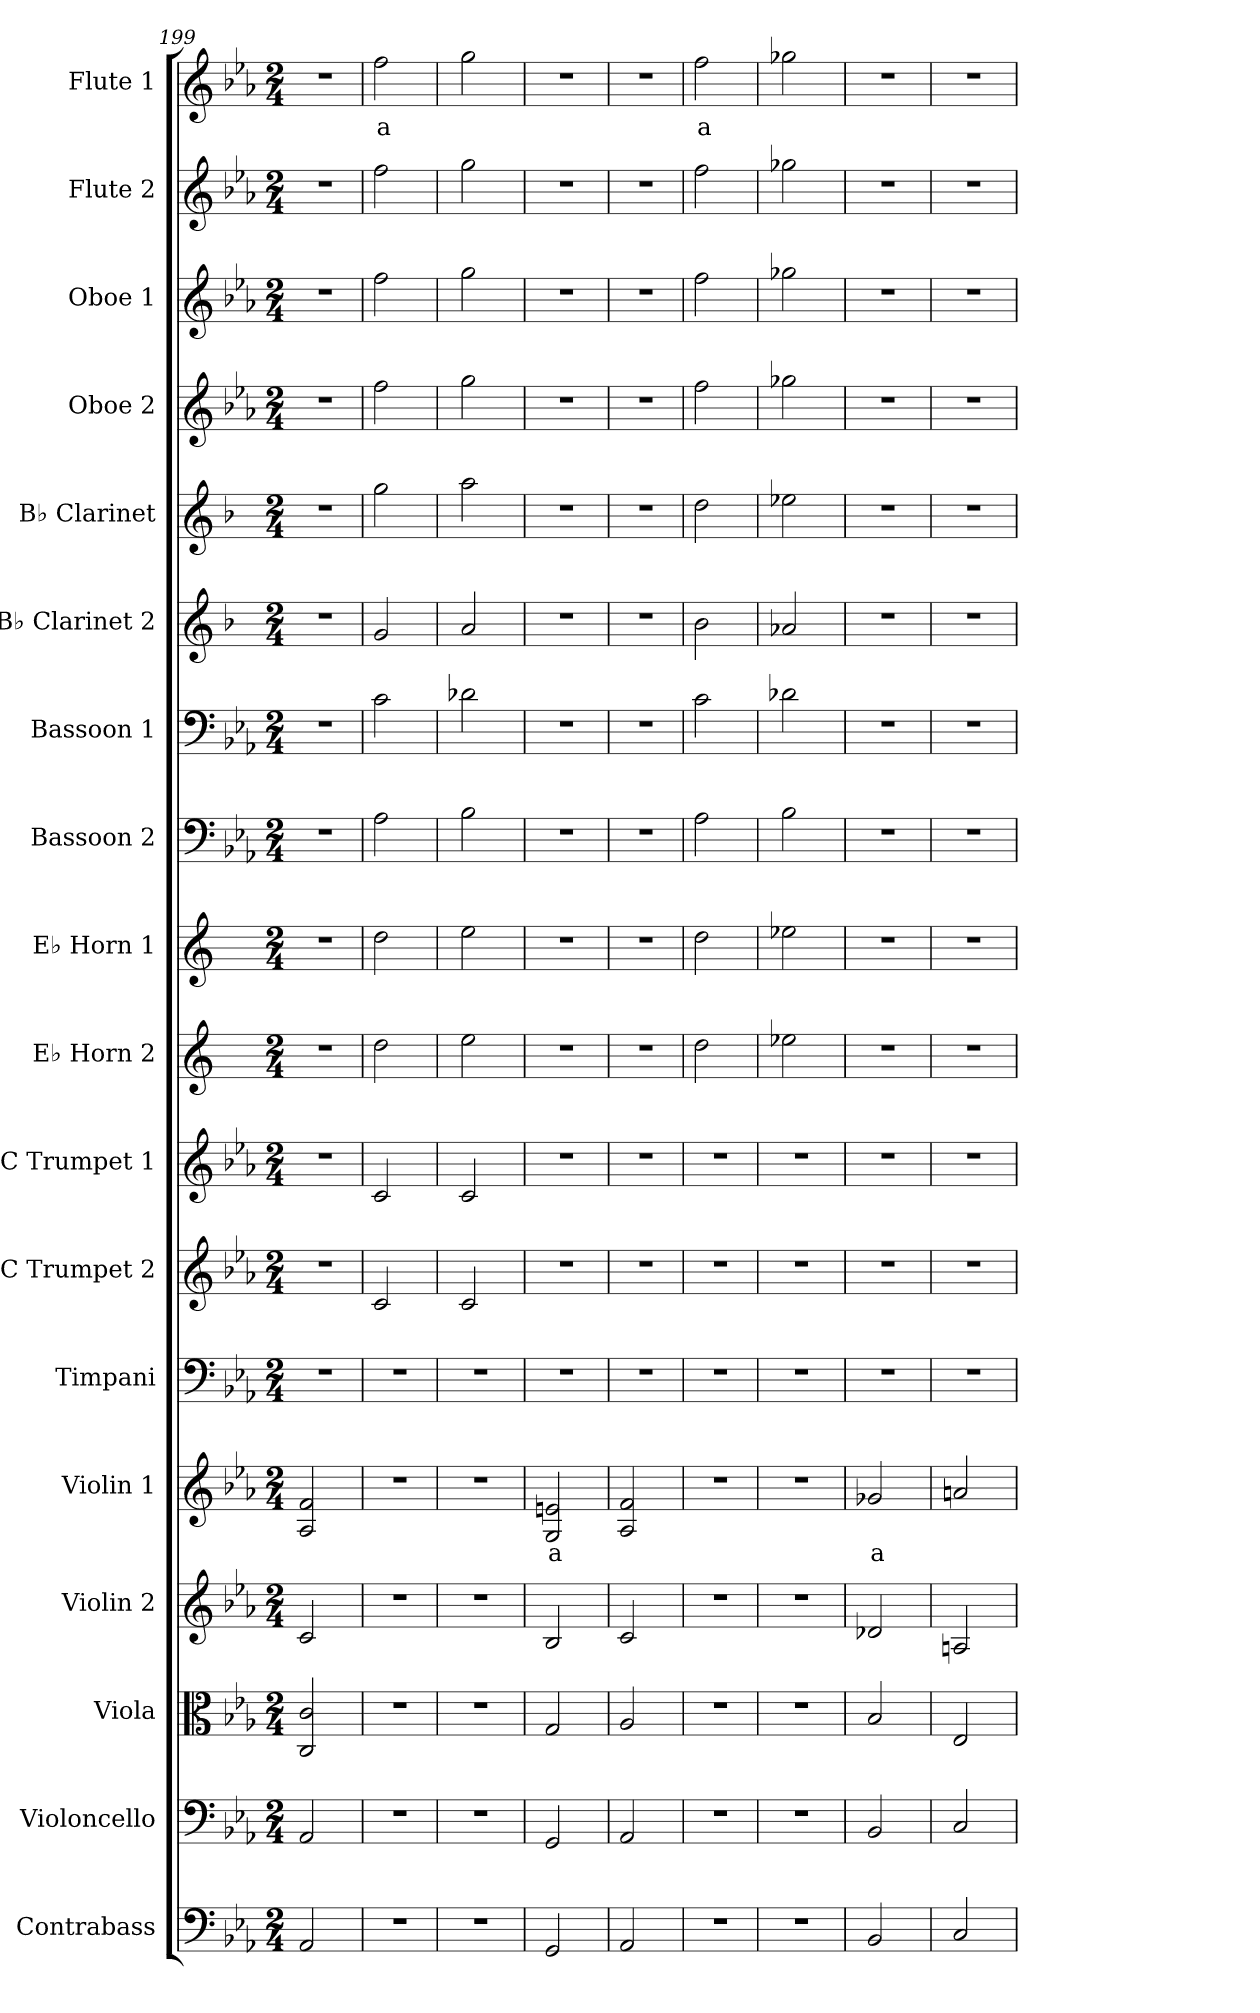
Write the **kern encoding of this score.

**kern	**kern	**kern	**kern	**kern	**text	**kern	**kern	**kern	**kern	**kern	**kern	**kern	**kern	**kern	**kern	**kern	**kern	**kern	**text
*part18	*part17	*part16	*part15	*part14	*part14	*part13	*part12	*part11	*part10	*part9	*part8	*part7	*part6	*part5	*part4	*part3	*part2	*part1	*part1
*staff18	*staff17	*staff16	*staff15	*staff14	*staff14	*staff13	*staff12	*staff11	*staff10	*staff9	*staff8	*staff7	*staff6	*staff5	*staff4	*staff3	*staff2	*staff1	*staff1
*I"Contrabass	*I"Violoncello	*I"Viola	*I"Violin 2	*I"Violin 1	*	*I"Timpani	*I"C Trumpet 2	*I"C Trumpet 1	*I"E♭ Horn 2	*I"E♭ Horn 1	*I"Bassoon 2	*I"Bassoon 1	*I"B♭ Clarinet 2	*I"B♭ Clarinet	*I"Oboe 2	*I"Oboe 1	*I"Flute 2	*I"Flute 1	*
*I'Cb	*I'Vc	*I'Vla	*I'Vln 2	*I'Vln 1	*	*I'Timp	*I'Tpt 2	*I'Tpt 1	*I'Hn 2	*I'Hn 1	*I'Bsn 2	*I'Bsn 1	*I'Cl 2	*I'Cl 1	*I'Ob 2	*I'Ob 1	*I'Fl 2	*I'Fl 1	*
*clefF4	*clefF4	*clefC3	*clefG2	*clefG2	*	*clefF4	*clefG2	*clefG2	*clefG2	*clefG2	*clefF4	*clefF4	*clefG2	*clefG2	*clefG2	*clefG2	*clefG2	*clefG2	*
*ITrd7c12	*	*	*	*	*	*	*	*	*ITrd5c9	*ITrd5c9	*	*	*ITrd1c2	*ITrd1c2	*	*	*	*	*
*k[b-e-a-]	*k[b-e-a-]	*k[b-e-a-]	*k[b-e-a-]	*k[b-e-a-]	*	*k[b-e-a-]	*k[b-e-a-]	*k[b-e-a-]	*k[b-e-a-]	*k[b-e-a-]	*k[b-e-a-]	*k[b-e-a-]	*k[b-e-a-]	*k[b-e-a-]	*k[b-e-a-]	*k[b-e-a-]	*k[b-e-a-]	*k[b-e-a-]	*
*M2/4	*M2/4	*M2/4	*M2/4	*M2/4	*	*M2/4	*M2/4	*M2/4	*M2/4	*M2/4	*M2/4	*M2/4	*M2/4	*M2/4	*M2/4	*M2/4	*M2/4	*M2/4	*
=199	=199	=199	=199	=199	=199	=199	=199	=199	=199	=199	=199	=199	=199	=199	=199	=199	=199	=199	=199
2AAA-/	2AA-/	2C/ 2c/	2c/	2A-/ 2f/	.	2r	2r	2r	2r	2r	2r	2r	2r	2r	2r	2r	2r	2r	.
=200	=200	=200	=200	=200	=200	=200	=200	=200	=200	=200	=200	=200	=200	=200	=200	=200	=200	=200	=200
!	!	!	!	!	!	!	!	!	!	!	!	!	!	!	!	!	!	!	!LO:LY:b:color=#FF0000
2r	2r	2r	2r	2r	.	2r	2c/	2c/	2f\	2f\	2A-\	2c\	2f/	2ff\	2ff\	2ff\	2ff\	2ff\	a
=201	=201	=201	=201	=201	=201	=201	=201	=201	=201	=201	=201	=201	=201	=201	=201	=201	=201	=201	=201
2r	2r	2r	2r	2r	.	2r	2c/	2c/	2g\	2g\	2B-\	2d-X\	2g/	2gg\	2gg\	2gg\	2gg\	2gg\	.
=202	=202	=202	=202	=202	=202	=202	=202	=202	=202	=202	=202	=202	=202	=202	=202	=202	=202	=202	=202
!	!	!	!	!	!LO:LY:b:color=#FF0000	!	!	!	!	!	!	!	!	!	!	!	!	!	!
2GGG/	2GG/	2G/	2B-/	2G/ 2en/	a	2r	2r	2r	2r	2r	2r	2r	2r	2r	2r	2r	2r	2r	.
=203	=203	=203	=203	=203	=203	=203	=203	=203	=203	=203	=203	=203	=203	=203	=203	=203	=203	=203	=203
2AAA-/	2AA-/	2A-/	2c/	2A-/ 2f/	.	2r	2r	2r	2r	2r	2r	2r	2r	2r	2r	2r	2r	2r	.
=204	=204	=204	=204	=204	=204	=204	=204	=204	=204	=204	=204	=204	=204	=204	=204	=204	=204	=204	=204
!	!	!	!	!	!	!	!	!	!	!	!	!	!	!	!	!	!	!	!LO:LY:b:color=#FF0000
2r	2r	2r	2r	2r	.	2r	2r	2r	2f\	2f\	2A-\	2c\	2a-\	2cc\	2ff\	2ff\	2ff\	2ff\	a
=205	=205	=205	=205	=205	=205	=205	=205	=205	=205	=205	=205	=205	=205	=205	=205	=205	=205	=205	=205
2r	2r	2r	2r	2r	.	2r	2r	2r	2g-X\	2g-X\	2B-\	2d-X\	2g-X/	2dd-X\	2gg-X\	2gg-X\	2gg-X\	2gg-X\	.
=206	=206	=206	=206	=206	=206	=206	=206	=206	=206	=206	=206	=206	=206	=206	=206	=206	=206	=206	=206
!	!	!	!	!	!LO:LY:b:color=#FF0000	!	!	!	!	!	!	!	!	!	!	!	!	!	!
2BBB-/	2BB-/	2B-/	2d-X/	2g-X/	a	2r	2r	2r	2r	2r	2r	2r	2r	2r	2r	2r	2r	2r	.
=207	=207	=207	=207	=207	=207	=207	=207	=207	=207	=207	=207	=207	=207	=207	=207	=207	=207	=207	=207
2CC/	2C/	2E-/	2An/	2an/	.	2r	2r	2r	2r	2r	2r	2r	2r	2r	2r	2r	2r	2r	.
=	=	=	=	=	=	=	=	=	=	=	=	=	=	=	=	=	=	=	=
*-	*-	*-	*-	*-	*-	*-	*-	*-	*-	*-	*-	*-	*-	*-	*-	*-	*-	*-	*-
